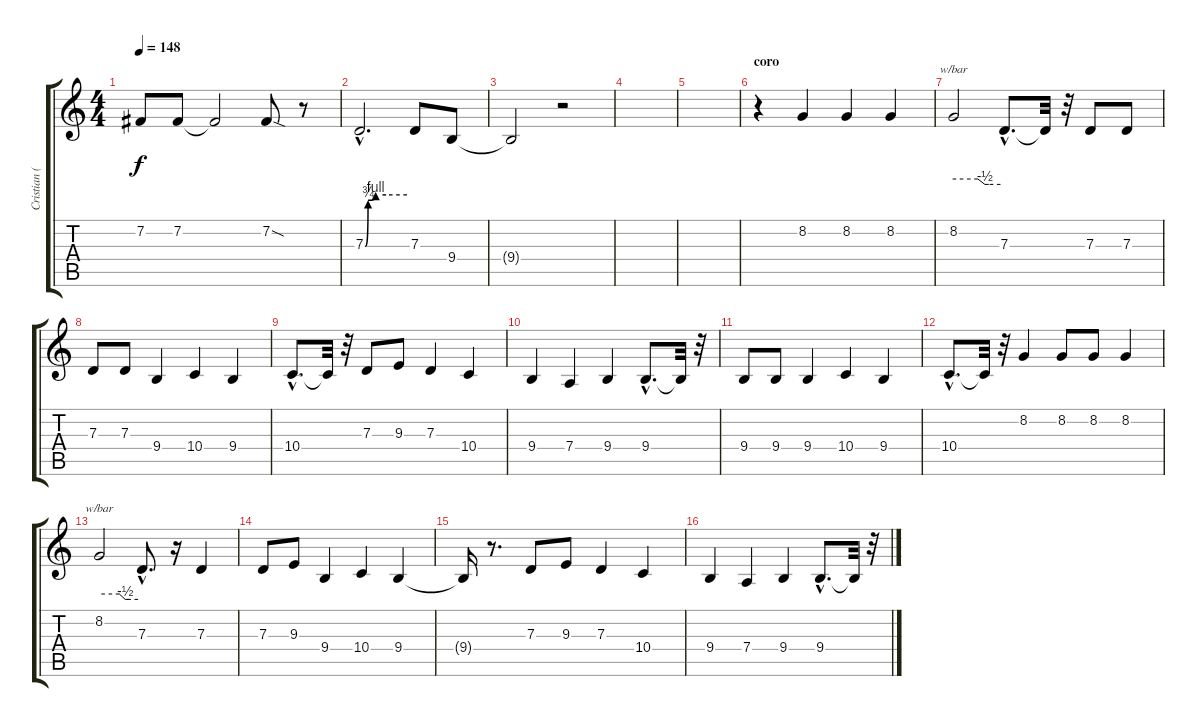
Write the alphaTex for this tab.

\track ("Cristian (voz)" "Cristian (") {instrument lead6voice}
\staff {score tabs}
\tuning (E4 B3 G3 D3 A2 E2) {hide}
\ts (4 4)
\tempo 148
\clef g2
\ks c
7.2{t}.8{dy f} 7.2.8 7.2{t}.2 7.2{sod}.8 r.8 |
7.3{be (custom 0 0 4 3 15 4 30 4 60 4) hac}.2{d} 7.3.8 9.4.8 |
9.4{t}.2 r.2 |
|
|
\section ("" "coro")
r.4 8.2.4 8.2.4 8.2.4 |
8.2.2{tbe (custom default 0 0 31 0 40 -2 45 -2 60 -2)} 7.3{hac}.8{d} 7.3{t}.32 r.32 7.3.8 7.3.8 |
7.3.8 7.3.8 9.4.4 10.4.4 9.4.4 |
10.4{hac}.8{d} 10.4{t}.32 r.32 7.3.8 9.3.8 7.3.4 10.4.4 |
9.4.4 7.4.4 9.4.4 9.4{hac}.8{d} 9.4{t}.32 r.32 |
9.4.8 9.4.8 9.4.4 10.4.4 9.4.4 |
10.4{hac}.8{d} 10.4{t}.32 r.32 8.2.4 8.2.8 8.2.8 8.2.4 |
8.2.2{tbe (custom default 0 0 31 0 40 -2 45 -2 60 -2)} 7.3{hac}.8{d} r.16 7.3.4 |
7.3.8 9.3.8 9.4.4 10.4.4 9.4.4 |
9.4{t}.16 r.8{d} 7.3.8 9.3.8 7.3.4 10.4.4 |
9.4.4 7.4.4 9.4.4 9.4{hac}.8{d} 9.4{t}.32 r.32
